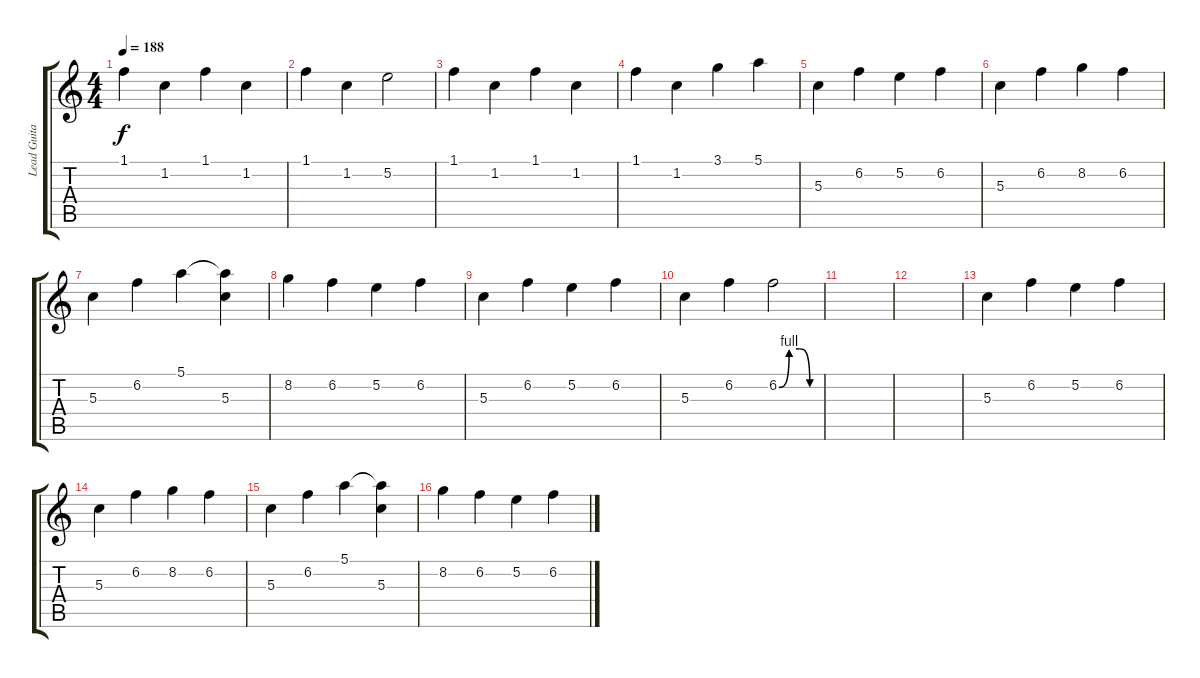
\track ("Lead Guitar" "Lead Guita") {instrument distortionguitar}
\staff {score tabs}
\tuning (E4 B3 G3 D3 A2 D2) {hide}
\ts (4 4)
\tempo 188
\clef g2
\ks c
1.1.4{dy f} 1.2.4 1.1.4 1.2.4 |
1.1.4 1.2.4 5.2.2 |
1.1.4 1.2.4 1.1.4 1.2.4 |
1.1.4 1.2.4 3.1.4 5.1.4 |
5.3.4 6.2.4 5.2.4 6.2.4 |
5.3.4 6.2.4 8.2.4 6.2.4 |
5.3.4 6.2.4 5.1.4 (5.1{t} 5.3).4 |
8.2.4 6.2.4 5.2.4 6.2.4 |
5.3.4 6.2.4 5.2.4 6.2.4 |
5.3.4 6.2.4 6.2{be (custom 0 0 15 4 30 4 45 0 60 0)}.2 |
|
|
5.3.4 6.2.4 5.2.4 6.2.4 |
5.3.4 6.2.4 8.2.4 6.2.4 |
5.3.4 6.2.4 5.1.4 (5.1{t} 5.3).4 |
8.2.4 6.2.4 5.2.4 6.2.4
